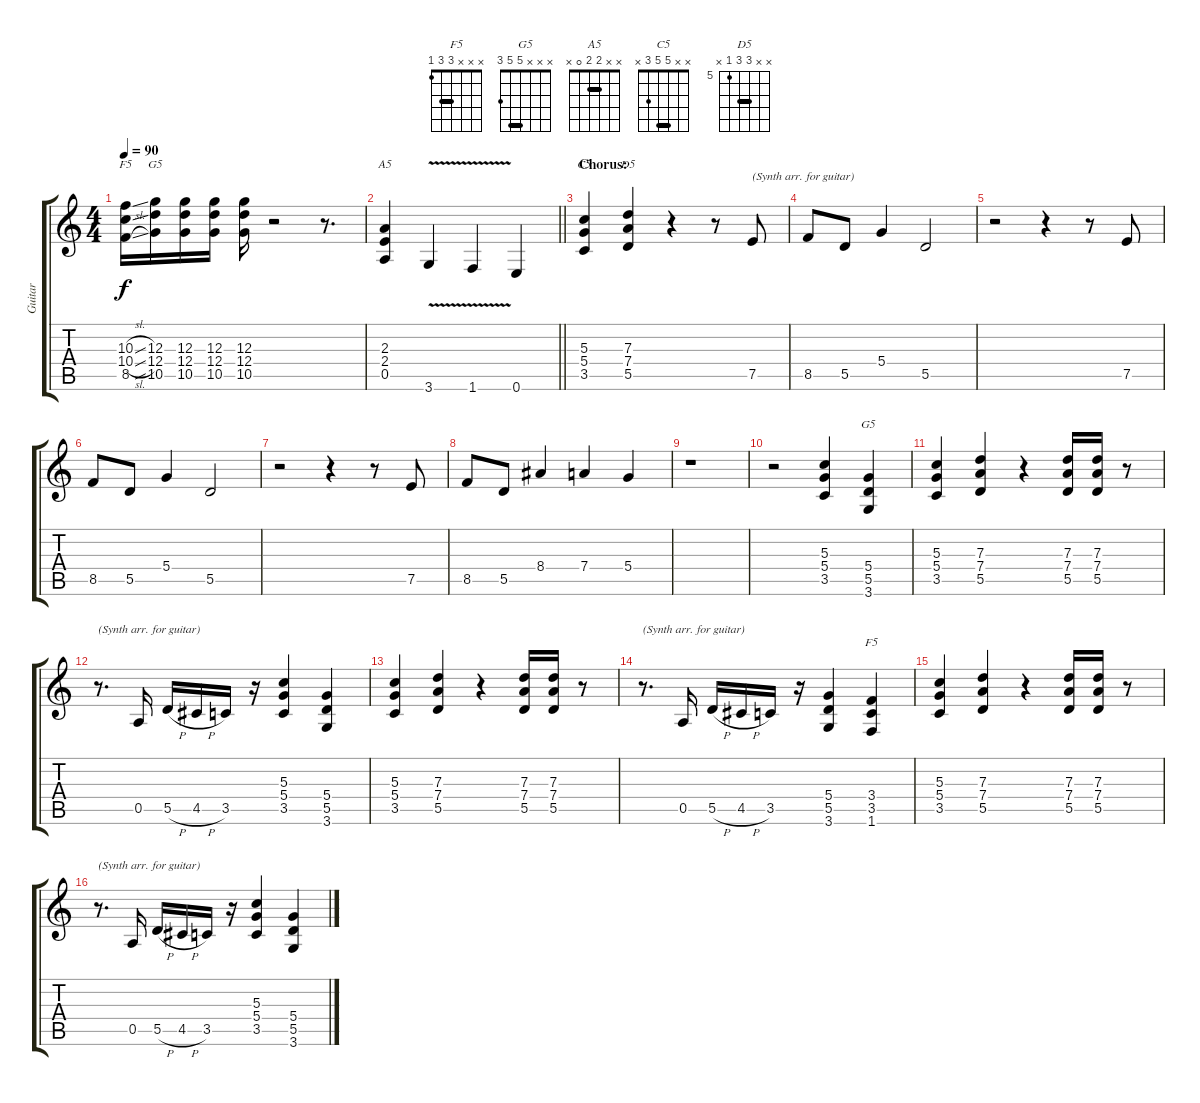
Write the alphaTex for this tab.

\track ("Guitar" "Guitar") {instrument overdrivenguitar}
\staff {score tabs}
\tuning (E4 B3 G3 D3 A2 E2) {hide}
\chord ("F5" x x 10 10 8 x) {firstfret 8 barre 10}
\chord ("G5" x x 12 12 10 x) {firstfret 10 barre 12}
\chord ("A5" x x 2 2 0 x) {barre 2}
\chord ("C5" x x 5 5 3 x) {barre 5}
\chord ("D5" x x 7 7 5 x) {firstfret 5 barre 7}
\chord ("G5" x x x 5 5 3) {barre 5}
\chord ("F5" x x x 3 3 1) {barre 3}
\ts (4 4)
\tempo 90
\clef g2
\ks c
(10.3{sl} 10.4{sl} 8.5{sl}).16{ch "F5" dy f} (12.3 12.4 10.5).16{ch "G5"} (12.3 12.4 10.5).16 (12.3 12.4 10.5).16 (12.3 12.4 10.5).16 r.2 r.8{d} |
\barLineRight lightlight
(2.3 2.4 0.5).4{ch "A5"} 3.6{v}.4 1.6{v}.4 0.6.4 |
\section ("" "Chorus:")
(5.3 5.4 3.5).4{ch "C5"} (7.3 7.4 5.5).4{ch "D5"} r.4 r.8 7.5.8{txt "(Synth arr. for guitar)"} |
8.5.8 5.5.8 5.4.4 5.5.2 |
r.2 r.4 r.8 7.5.8 |
8.5.8 5.5.8 5.4.4 5.5.2 |
r.2 r.4 r.8 7.5.8 |
8.5.8 5.5.8 8.4.4 7.4.4 5.4.4 |
r.1 |
r.2 (5.3 5.4 3.5).4 (5.4 5.5 3.6).4{ch "G5"} |
(5.3 5.4 3.5).4 (7.3 7.4 5.5).4 r.4 (7.3 7.4 5.5).16 (7.3 7.4 5.5).16 r.8 |
r.8{d txt "(Synth arr. for guitar)"} 0.5.16 5.5{h}.16 4.5{h}.16 3.5.16 r.16 (5.3 5.4 3.5).4 (5.4 5.5 3.6).4 |
(5.3 5.4 3.5).4 (7.3 7.4 5.5).4 r.4 (7.3 7.4 5.5).16 (7.3 7.4 5.5).16 r.8 |
r.8{d txt "(Synth arr. for guitar)"} 0.5.16 5.5{h}.16 4.5{h}.16 3.5.16 r.16 (5.4 5.5 3.6).4 (3.4 3.5 1.6).4{ch "F5"} |
(5.3 5.4 3.5).4 (7.3 7.4 5.5).4 r.4 (7.3 7.4 5.5).16 (7.3 7.4 5.5).16 r.8 |
r.8{d txt "(Synth arr. for guitar)"} 0.5.16 5.5{h}.16 4.5{h}.16 3.5.16 r.16 (5.3 5.4 3.5).4 (5.4 5.5 3.6).4
